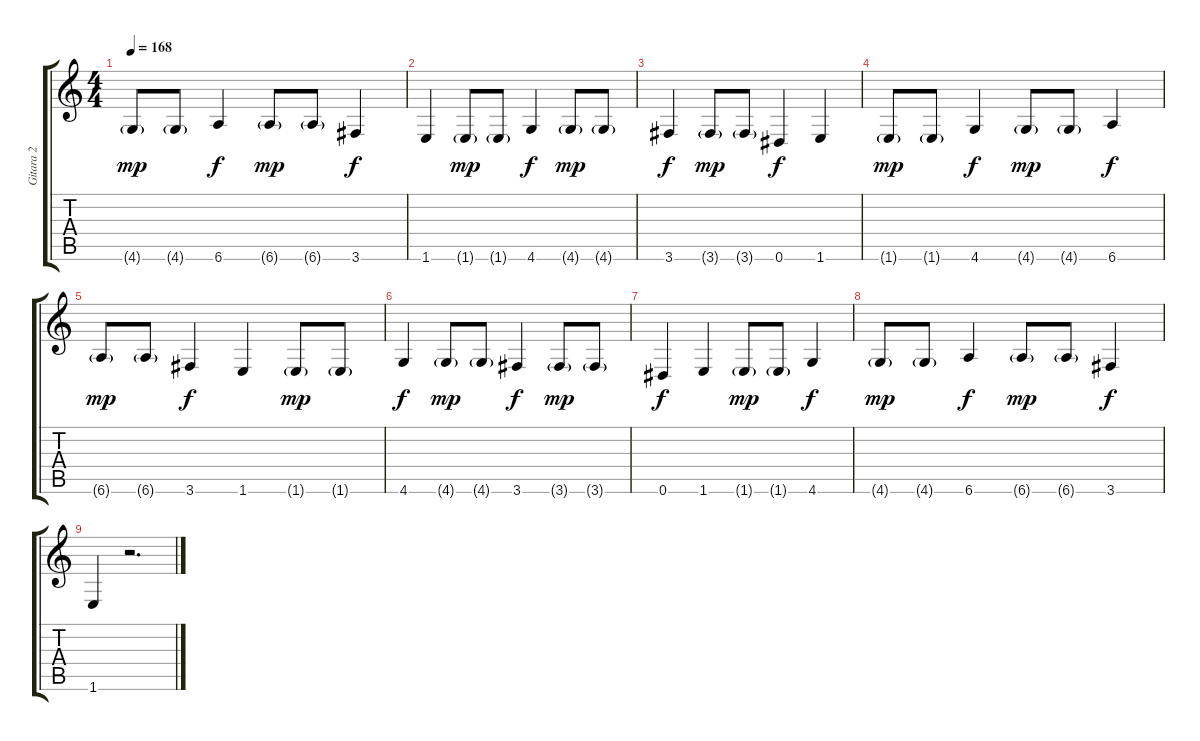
\track ("Gitara 2" "Gitara 2") {instrument distortionguitar}
\staff {score tabs}
\tuning (Eb4 Bb3 Gb3 Db3 Ab2 Eb2) {hide}
\ts (4 4)
\tempo 168
\clef g2
\ks c
4.6{g}.8{dy mp} 4.6{g}.8 6.6.4{dy f} 6.6{g}.8{dy mp} 6.6{g}.8 3.6.4{dy f} |
1.6.4 1.6{g}.8{dy mp} 1.6{g}.8 4.6.4{dy f} 4.6{g}.8{dy mp} 4.6{g}.8 |
3.6.4{dy f} 3.6{g}.8{dy mp} 3.6{g}.8 0.6.4{dy f} 1.6.4 |
1.6{g}.8{dy mp} 1.6{g}.8 4.6.4{dy f} 4.6{g}.8{dy mp} 4.6{g}.8 6.6.4{dy f} |
6.6{g}.8{dy mp} 6.6{g}.8 3.6.4{dy f} 1.6.4 1.6{g}.8{dy mp} 1.6{g}.8 |
4.6.4{dy f} 4.6{g}.8{dy mp} 4.6{g}.8 3.6.4{dy f} 3.6{g}.8{dy mp} 3.6{g}.8 |
0.6.4{dy f} 1.6.4 1.6{g}.8{dy mp} 1.6{g}.8 4.6.4{dy f} |
4.6{g}.8{dy mp} 4.6{g}.8 6.6.4{dy f} 6.6{g}.8{dy mp} 6.6{g}.8 3.6.4{dy f} |
1.6.4 r.2{d}
